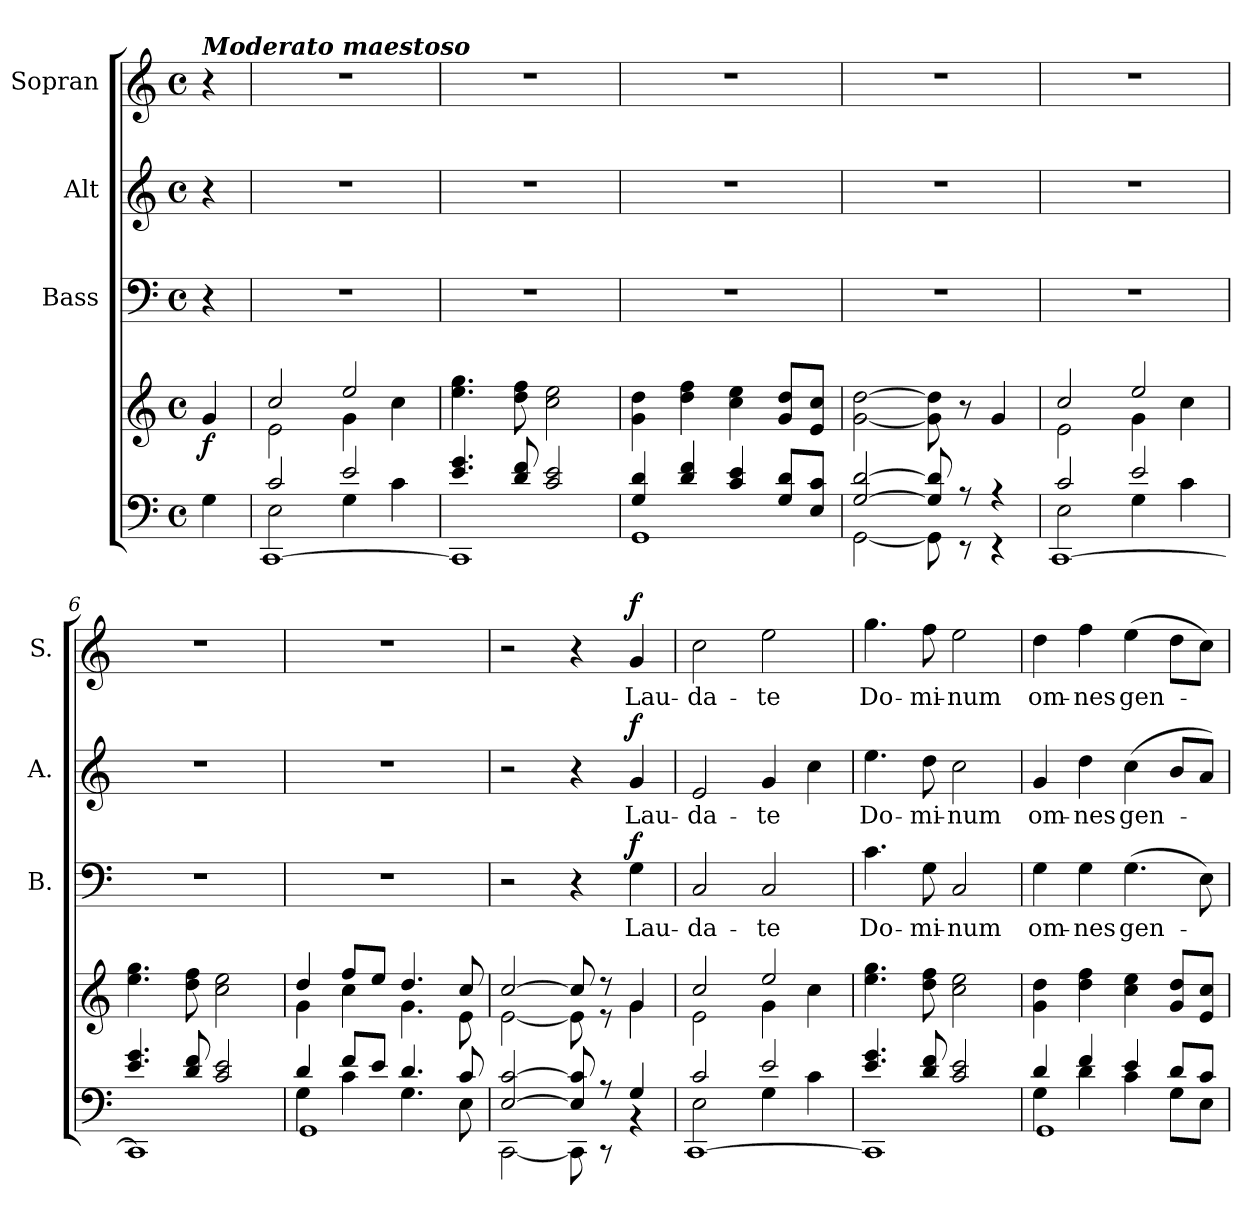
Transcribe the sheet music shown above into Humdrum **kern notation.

**kern	**kern	**dynam	**kern	**text	**dynam	**kern	**text	**dynam	**kern	**text	**dynam
*part4	*part4	*part4	*part3	*part3	*part3	*part2	*part2	*part2	*part1	*part1	*part1
*staff5	*staff4	*staff4/5	*staff3	*staff3	*staff3	*staff2	*staff2	*staff2	*staff1	*staff1	*staff1
*	*	*	*I"Bass	*	*	*I"Alt	*	*	*I"Sopran	*	*
*	*	*	*I'B.	*	*	*I'A.	*	*	*I'S.	*	*
*clefF4	*clefG2	*	*clefF4	*	*	*clefG2	*	*	*clefG2	*	*
*k[]	*k[]	*	*k[]	*	*	*k[]	*	*	*k[]	*	*
*C:	*C:	*	*C:	*	*	*C:	*	*	*C:	*	*
*M4/4	*M4/4	*	*M4/4	*	*	*M4/4	*	*	*M4/4	*	*
*met(c)	*met(c)	*	*met(c)	*	*	*met(c)	*	*	*met(c)	*	*
=	=	=	=	=	=	=	=	=	=	=	=
!	!	!	!	!	!	!	!	!	!LO:TX:a:Bi:t=Moderato maestoso	!	!
!	!	!LO:DY:b	!	!	!	!	!	!	!	!	!
4G\	4g/	f	4r	.	.	4r	.	.	4r	.	.
=1	=1	=1	=1	=1	=1	=1	=1	=1	=1	=1	=1
*^	*^	*	*	*	*	*	*	*	*	*	*
*	*^	*	*	*	*	*	*	*	*	*	*	*	*
2c/	2E\	[1CC	2cc/	2e\	.	1r	.	.	1r	.	.	1r	.	.
2e/	4G\	.	2ee/	4g\	.	.	.	.	.	.	.	.	.	.
.	4c\	.	.	4cc\	.	.	.	.	.	.	.	.	.	.
*	*v	*v	*	*	*	*	*	*	*	*	*	*	*	*
*	*	*v	*v	*	*	*	*	*	*	*	*	*	*
=2	=2	=2	=2	=2	=2	=2	=2	=2	=2	=2	=2	=2
4.e/ 4.g/	1CC]	4.ee\ 4.gg\	.	1r	.	.	1r	.	.	1r	.	.
8d/ 8f/	.	8dd\ 8ff\	.	.	.	.	.	.	.	.	.	.
2c/ 2e/	.	2cc\ 2ee\	.	.	.	.	.	.	.	.	.	.
=3	=3	=3	=3	=3	=3	=3	=3	=3	=3	=3	=3	=3
4G/ 4d/	1GG	4g\ 4dd\	.	1r	.	.	1r	.	.	1r	.	.
4d/ 4f/	.	4dd\ 4ff\	.	.	.	.	.	.	.	.	.	.
4c/ 4e/	.	4cc\ 4ee\	.	.	.	.	.	.	.	.	.	.
8G/ 8d/L	.	8g/ 8dd/L	.	.	.	.	.	.	.	.	.	.
8E/ 8c/J	.	8e/ 8cc/J	.	.	.	.	.	.	.	.	.	.
=4	=4	=4	=4	=4	=4	=4	=4	=4	=4	=4	=4	=4
[>2G/ [>2d/	[2GG\	[2g\ [2dd\	.	1r	.	.	1r	.	.	1r	.	.
8G/] 8d/]	8GG\]	8g\] 8dd\]	.	.	.	.	.	.	.	.	.	.
8r	8r	8r	.	.	.	.	.	.	.	.	.	.
4r	4r	4g/	.	.	.	.	.	.	.	.	.	.
=5	=5	=5	=5	=5	=5	=5	=5	=5	=5	=5	=5	=5
*	*^	*^	*	*	*	*	*	*	*	*	*	*
2c/	2E\	[1CC	2cc/	2e\	.	1r	.	.	1r	.	.	1r	.	.
2e/	4G\	.	2ee/	4g\	.	.	.	.	.	.	.	.	.	.
.	4c\	.	.	4cc\	.	.	.	.	.	.	.	.	.	.
*	*v	*v	*	*	*	*	*	*	*	*	*	*	*	*
*	*	*v	*v	*	*	*	*	*	*	*	*	*	*
!!LO:LB:g=z
=6	=6	=6	=6	=6	=6	=6	=6	=6	=6	=6	=6	=6
4.e/ 4.g/	1CC]	4.ee\ 4.gg\	.	1r	.	.	1r	.	.	1r	.	.
8d/ 8f/	.	8dd\ 8ff\	.	.	.	.	.	.	.	.	.	.
2c/ 2e/	.	2cc\ 2ee\	.	.	.	.	.	.	.	.	.	.
=7	=7	=7	=7	=7	=7	=7	=7	=7	=7	=7	=7	=7
*	*^	*^	*	*	*	*	*	*	*	*	*	*
4d/	4G\	1GG	4dd/	4g\	.	1r	.	.	1r	.	.	1r	.	.
8f/L	4c\	.	8ff/L	4cc\	.	.	.	.	.	.	.	.	.	.
8e/J	.	.	8ee/J	.	.	.	.	.	.	.	.	.	.	.
4.d/	4.G\	.	4.dd/	4.g\	.	.	.	.	.	.	.	.	.	.
8c/	8E\	.	8cc/	8e\	.	.	.	.	.	.	.	.	.	.
*	*v	*v	*	*	*	*	*	*	*	*	*	*	*	*
=8	=8	=8	=8	=8	=8	=8	=8	=8	=8	=8	=8	=8	=8
[>2E/ [>2c/	[2CC\	[>2cc/	[<2e\	.	2r	.	.	2r	.	.	2r	.	.
8E/] 8c/]	8CC\]	8cc/]	8e\]	.	4r	.	.	4r	.	.	4r	.	.
8r	8r	8r	8r	.	.	.	.	.	.	.	.	.	.
!	!	!	!	!	!	!LO:LY:b	!LO:DY:a	!	!LO:LY:b	!LO:DY:a	!	!LO:LY:b	!LO:DY:a
4G/	4rBB	4g/	4g\	.	4G\	Lau-	f	4g/	Lau-	f	4g/	Lau-	f
=9	=9	=9	=9	=9	=9	=9	=9	=9	=9	=9	=9	=9	=9
*	*^	*	*	*	*	*	*	*	*	*	*	*	*
!	!	!	!	!	!	!	!LO:LY:b	!	!	!LO:LY:b	!	!	!LO:LY:b	!
2c/	2E\	[1CC	2cc/	2e\	.	2C/	-da-	.	2e/	-da-	.	2cc\	-da-	.
!	!	!	!	!	!	!	!LO:LY:b	!	!	!LO:LY:b	!	!	!LO:LY:b	!
2e/	4G\	.	2ee/	4g\	.	2C/	-te	.	4g/	-te	.	2ee\	-te	.
.	4c\	.	.	4cc\	.	.	.	.	4cc\	.	.	.	.	.
*	*v	*v	*	*	*	*	*	*	*	*	*	*	*	*
=10	=10	=10	=10	=10	=10	=10	=10	=10	=10	=10	=10	=10	=10
!	!	!	!	!	!	!LO:LY:b	!	!	!LO:LY:b	!	!	!LO:LY:b	!
*	*	*v	*v	*	*	*	*	*	*	*	*	*	*
4.e/ 4.g/	1CC]	4.ee\ 4.gg\	.	4.c\	Do-	.	4.ee\	Do-	.	4.gg\	Do-	.
!	!	!	!	!	!LO:LY:b	!	!	!LO:LY:b	!	!	!LO:LY:b	!
8d/ 8f/	.	8dd\ 8ff\	.	8G\	-mi-	.	8dd\	-mi-	.	8ff\	-mi-	.
!	!	!	!	!	!LO:LY:b	!	!	!LO:LY:b	!	!	!LO:LY:b	!
2c/ 2e/	.	2cc\ 2ee\	.	2C/	-num	.	2cc\	-num	.	2ee\	-num	.
=11	=11	=11	=11	=11	=11	=11	=11	=11	=11	=11	=11	=11
*	*^	*	*	*	*	*	*	*	*	*	*	*
!	!	!	!	!	!	!LO:LY:b	!	!	!LO:LY:b	!	!	!LO:LY:b	!
4d/	4G\	1GG	4g\ 4dd\	.	4G\	om-	.	4g/	om-	.	4dd\	om-	.
!	!	!	!	!	!	!LO:LY:b	!	!	!LO:LY:b	!	!	!LO:LY:b	!
4f/	4d\	.	4dd\ 4ff\	.	4G\	-nes	.	4dd\	-nes	.	4ff\	-nes	.
!	!	!	!	!	!	!LO:LY:b	!	!	!LO:LY:b	!	!	!LO:LY:b	!
4e/	4c\	.	4cc\ 4ee\	.	(>4.G\	gen-	.	(>4cc\	gen-	.	(>4ee\	gen-	.
8d/L	8G\L	.	8g/ 8dd/L	.	.	.	.	8b/L	.	.	8dd\L	.	.
8c/J	8E\J	.	8e/ 8cc/J	.	8E\)	.	.	8a/J)	.	.	8cc\J)	.	.
*v	*v	*v	*	*	*	*	*	*	*	*	*	*	*
=	=	=	=	=	=	=	=	=	=	=	=
*-	*-	*-	*-	*-	*-	*-	*-	*-	*-	*-	*-
